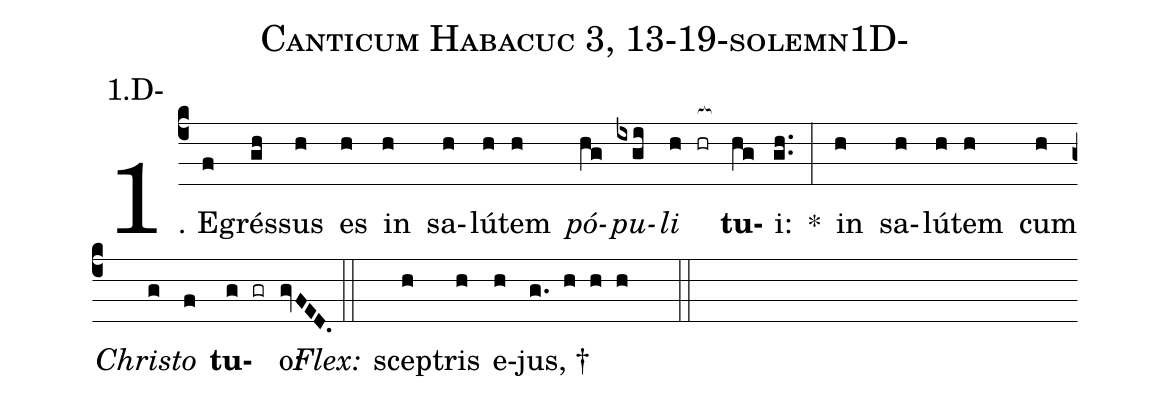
name: Canticum Habacuc 3, 13-19-solemn1D-;
annotation: 1.D-;
%%
(c4)1. E(f)grés(gh)sus(h) es(h) in(h) sa(h)lú(h)tem(h) <i>pó</i>(hg)<i>pu</i>(ixgi)<i>li</i>(h hr[ocb:1{]) <b>tu</b>(hg[ocb:0}])i:(gh..) *(:) in(h) sa(h)lú(h)tem(h) cum(h) <i>Chris</i>(g)<i>to</i>(f) <b>tu</b>(g gr)o:(gvFED.) (::)
<i>Flex:</i>()  scep(h)tris(h) e(h)jus, †(g. h h h  ::)
